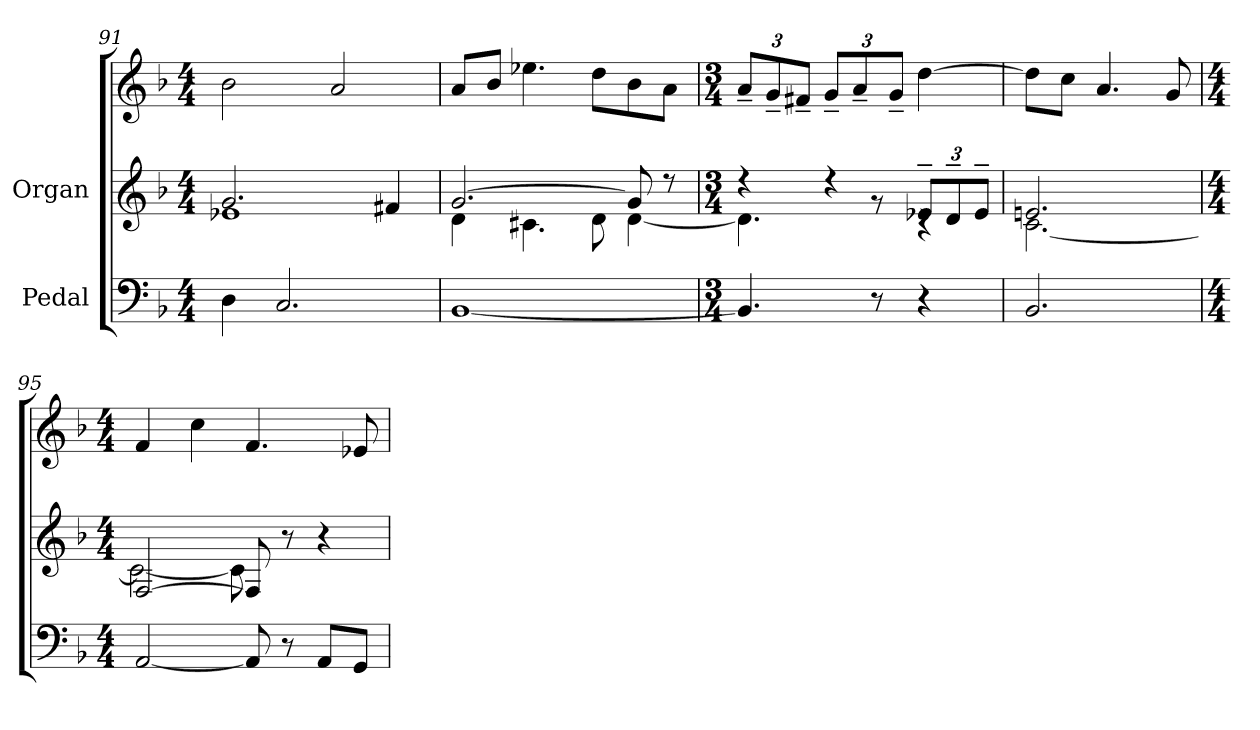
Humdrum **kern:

**kern	**kern	**kern
*part2	*part1	*part1
*staff3	*staff2	*staff1
*I"Pedal	*I"Organ	*
*clefF4	*clefG2	*clefG2
*k[b-]	*k[b-]	*k[b-]
*M4/4	*M4/4	*M4/4
=91	=91	=91
*	*^	*
4D\	2.g/	1e-X	2b-\
2.C/	.	.	.
.	.	.	2a/
.	4f#X/	.	.
=92	=92	=92	=92
[1BB-	[2.g/	4d\	8a/L
.	.	.	8b-/J
.	.	4.c#X\	4.ee-X\
.	.	8d\	8dd\L
.	8g/]	[4d\	8b-\
.	8r	.	8a\J
!!LO:LB:g=z
=93	=93	=93	=93
*M3/4	*M3/4	*	*M3/4
*	*	*	*Xbrackettup
4.BB-/]	4r	4.d\]	12a~/L
.	.	.	12g~/
.	.	.	12f#X~/J
.	4r	.	12g~/L
.	.	.	12a~/
8r	.	8rg	.
.	.	.	12g~/J
*	*Xbrackettup	*	*
4r	12e-X~/L	4rc	[4dd\
.	12d~/	.	.
.	12e-~/J	.	.
=94	=94	=94	=94
2.BB-/	2.en/	[2.c\	8dd\L]
.	.	.	8cc\J
.	.	.	4.a/
.	.	.	8g/
=95	=95	=95	=95
*M4/4	*M4/4	*	*M4/4
*^	*	*	*
[2AA/	2ryy	[2F/	2c\_	4f/
.	.	.	.	4cc\
8AA/]	8ryy	8F/]	8c\]	4.f/
8r	8ryy	8r	8ryy	.
8AA/L	4rBByy	4r	4ryy	.
8GG/J	.	.	.	8e-X/
*v	*v	*	*	*
*	*v	*v	*
=	=	=
*-	*-	*-
